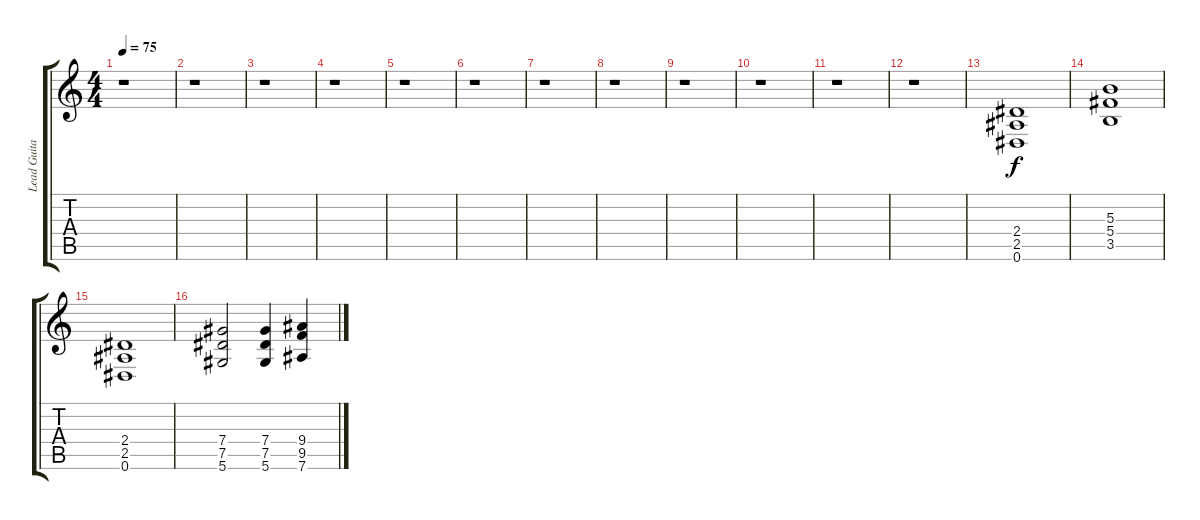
\track ("Lead Guitar" "Lead Guita") {instrument distortionguitar}
\staff {score tabs}
\tuning (Eb4 Bb3 Gb3 Db3 Ab2 Eb2) {hide}
\ts (4 4)
\tempo 75
\clef g2
\ks c
r.1{dy f instrument distortionguitar} |
r.1 |
r.1 |
r.1 |
r.1 |
r.1 |
r.1 |
r.1 |
r.1 |
r.1 |
r.1 |
r.1 |
(2.4 2.5 0.6).1 |
(5.3 5.4 3.5).1 |
(2.4 2.5 0.6).1 |
(7.4 7.5 5.6).2 (7.4 7.5 5.6).4 (9.4 9.5 7.6).4
